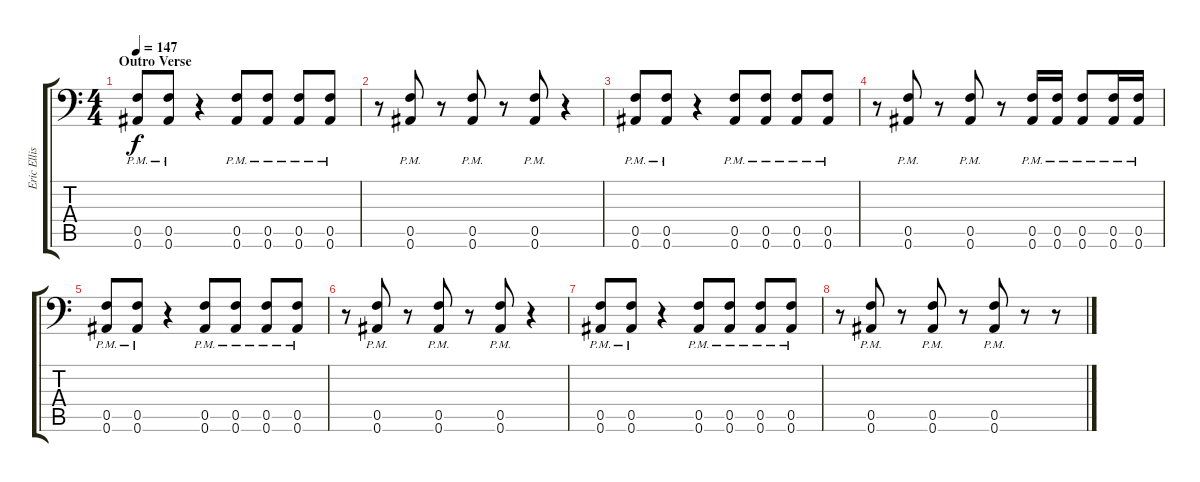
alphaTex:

\track ("Eric Ellis" "Eric Ellis") {instrument distortionguitar}
\staff {score tabs}
\tuning (C4 G3 Eb3 Bb2 F2 Bb1) {hide}
\ts (4 4)
\section ("" "Outro Verse")
\tempo 147
\clef f4
\ks c
(0.5{pm} 0.6{pm}).8{dy f} (0.5{pm} 0.6{pm}).8 r.4 (0.5{pm} 0.6{pm}).8 (0.5{pm} 0.6{pm}).8 (0.5{pm} 0.6{pm}).8 (0.5{pm} 0.6{pm}).8 |
r.8 (0.5{pm} 0.6{pm}).8 r.8 (0.5{pm} 0.6{pm}).8 r.8 (0.5{pm} 0.6{pm}).8 r.4 |
(0.5{pm} 0.6{pm}).8 (0.5{pm} 0.6{pm}).8 r.4 (0.5{pm} 0.6{pm}).8 (0.5{pm} 0.6{pm}).8 (0.5{pm} 0.6{pm}).8 (0.5{pm} 0.6{pm}).8 |
r.8 (0.5{pm} 0.6{pm}).8 r.8 (0.5{pm} 0.6{pm}).8 r.8 (0.5{pm} 0.6{pm}).16 (0.5{pm} 0.6{pm}).16 (0.5{pm} 0.6{pm}).8 (0.5{pm} 0.6{pm}).16 (0.5{pm} 0.6{pm}).16 |
(0.5{pm} 0.6{pm}).8 (0.5{pm} 0.6{pm}).8 r.4 (0.5{pm} 0.6{pm}).8 (0.5{pm} 0.6{pm}).8 (0.5{pm} 0.6{pm}).8 (0.5{pm} 0.6{pm}).8 |
r.8 (0.5{pm} 0.6{pm}).8 r.8 (0.5{pm} 0.6{pm}).8 r.8 (0.5{pm} 0.6{pm}).8 r.4 |
(0.5{pm} 0.6{pm}).8 (0.5{pm} 0.6{pm}).8 r.4 (0.5{pm} 0.6{pm}).8 (0.5{pm} 0.6{pm}).8 (0.5{pm} 0.6{pm}).8 (0.5{pm} 0.6{pm}).8 |
r.8 (0.5{pm} 0.6{pm}).8 r.8 (0.5{pm} 0.6{pm}).8 r.8 (0.5{pm} 0.6{pm}).8 r.8 r.8
